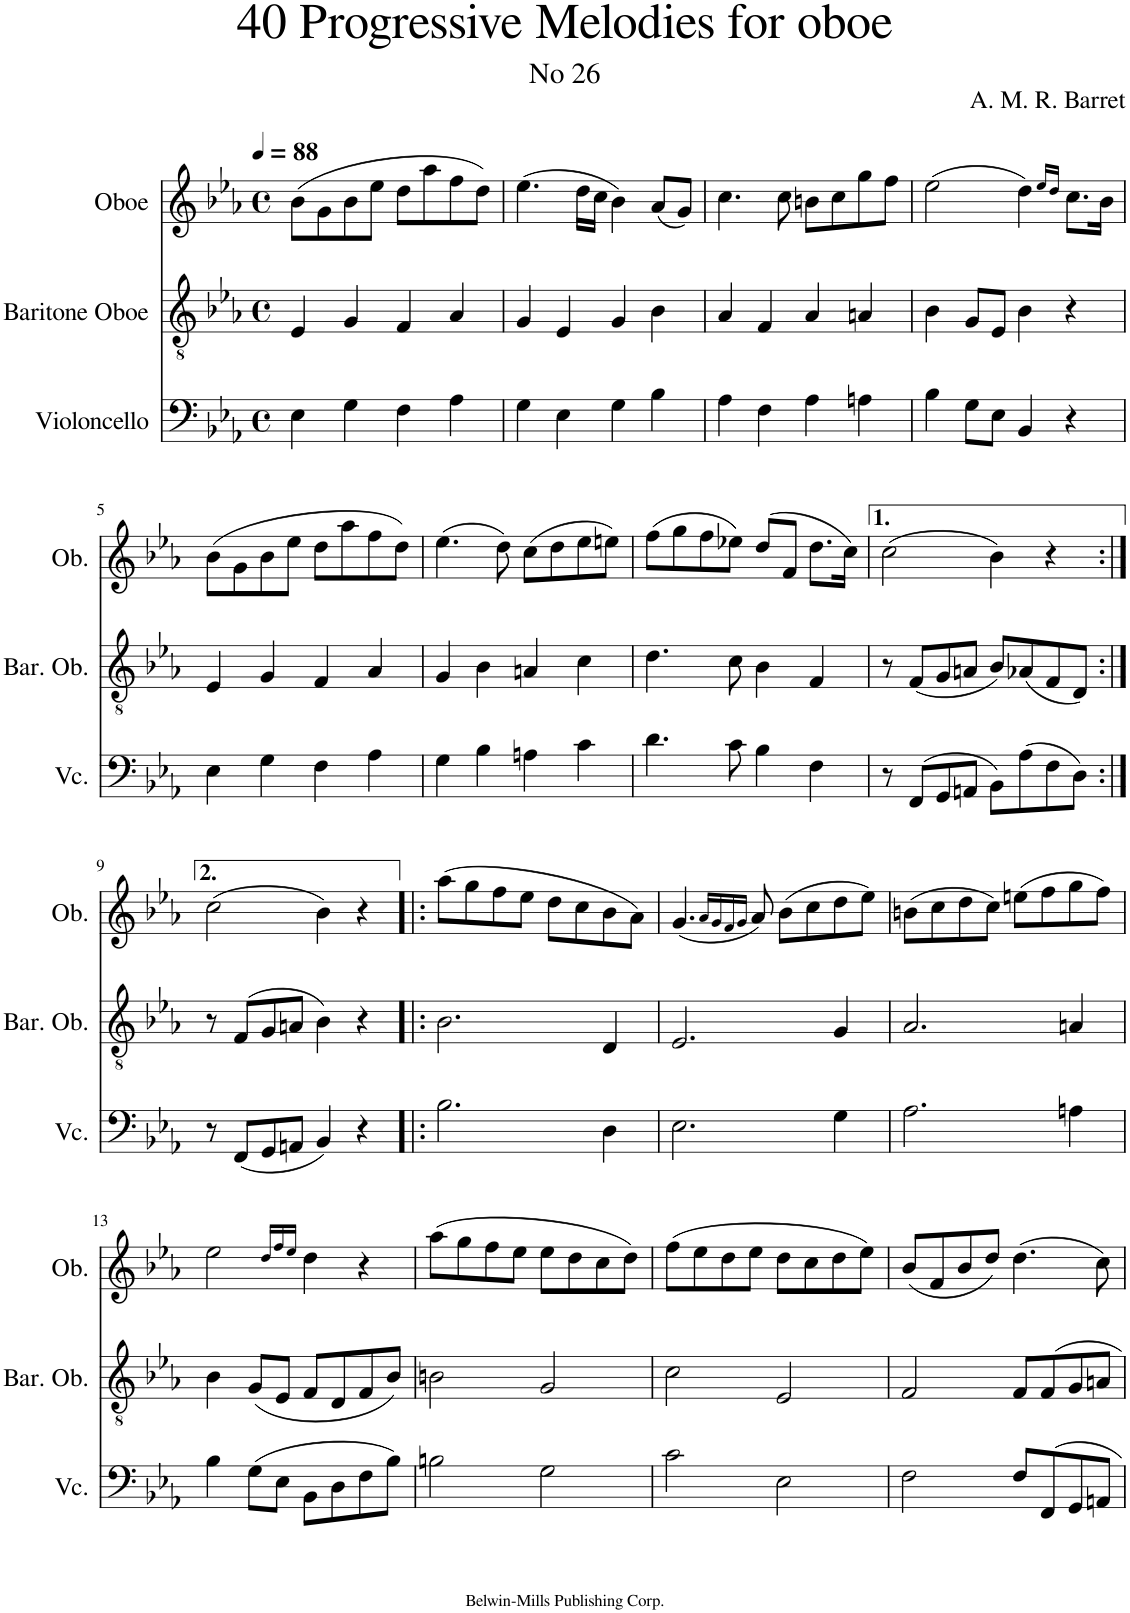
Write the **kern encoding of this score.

**kern	**kern	**kern
*part3	*part2	*part1
*staff3	*staff2	*staff1
*I"Violoncello	*I"Baritone Oboe	*I"Oboe
*I'Vc.	*I'Bar. Ob.	*I'Ob.
*clefF4	*clefGv2	*clefG2
*k[b-e-a-]	*k[b-e-a-]	*k[b-e-a-]
*M4/4	*M4/4	*M4/4
*met(c)	*met(c)	*met(c)
*MM88	*MM88	*MM88
=1	=1	=1
4E-\	4E-/	(8b-\L
.	.	8g\
4G\	4G/	8b-\
.	.	8ee-\J
4F\	4F/	8dd\L
.	.	8aa-\
4A-\	4A-/	8ff\
.	.	8dd\J)
=2	=2	=2
4G\	4G/	(4.ee-\
4E-\	4E-/	.
.	.	16dd\LL
.	.	16cc\JJ
4G\	4G/	4b-\)
4B-\	4B-\	(8a-/L
.	.	8g/J)
=3	=3	=3
4A-\	4A-/	4.cc\
4F\	4F/	.
.	.	8cc\
4A-\	4A-/	8bn\L
.	.	8cc\
4An\	4An/	8gg\
.	.	8ff\J
=4	=4	=4
4B-\	4B-\	(2ee-\
8G\L	8G/L	.
8E-\J	8E-/J	.
4BB-/	4B-\	4dd\)
.	.	16qee-/LL
.	.	16qdd/JJ
4r	4r	8.cc\L
.	.	16b-\Jk
!!LO:LB:g=z
=5	=5	=5
4E-\	4E-/	(8b-\L
.	.	8g\
4G\	4G/	8b-\
.	.	8ee-\J
4F\	4F/	8dd\L
.	.	8aa-\
4A-\	4A-/	8ff\
.	.	8dd\J)
=6	=6	=6
4G\	4G/	(4.ee-\
4B-\	4B-\	.
.	.	8dd\)
4An\	4An/	(8cc\L
.	.	8dd\
4c\	4c\	8ee-\
.	.	8een\J)
=7	=7	=7
4.d\	4.d\	(8ff\L
.	.	8gg\
.	.	8ff\
8c\	8c\	8ee-X\J)
4B-\	4B-\	(8dd/L
.	.	8f/J
4F\	4F/	8.dd\L
.	.	16cc\Jk)
=8	=8	=8
8r	8r	(2cc\
(8FF/L	(8F/L	.
8GG/	8G/	.
8AAn/J	8An/J	.
8BB-\L)	8B-/L)	4b-\)
(8A-\	(8A-X/	.
8F\	8F/	4r
8D\J)	8D/J)	.
!!LO:LB:g=z
=9:|!	=9:|!	=9:|!
8r	8r	(2cc\
(8FF/L	(8F/L	.
8GG/	8G/	.
8AAn/J	8An/J	.
4BB-/)	4B-\)	4b-\)
4r	4r	4r
=10!|:	=10!|:	=10!|:
2.B-\	2.B-\	(8aa-\L
.	.	8gg\
.	.	8ff\
.	.	8ee-\J
.	.	8dd\L
.	.	8cc\
4D\	4D/	8b-\
.	.	8a-\J)
=11	=11	=11
2.E-\	2.E-/	(4.g/
.	.	16qa-/LL
.	.	16qg/
.	.	16qf/
.	.	16qg/JJ
.	.	8a-/)
.	.	(8b-\L
.	.	8cc\
4G\	4G/	8dd\
.	.	8ee-\J)
=12	=12	=12
2.A-\	2.A-/	(8bn\L
.	.	8cc\
.	.	8dd\
.	.	8cc\J)
.	.	(8een\L
.	.	8ff\
4An\	4An/	8gg\
.	.	8ff\J)
!!LO:LB:g=z
=13	=13	=13
4B-\	4B-\	2ee-\
(8G\L	(8G/L	.
8E-\J	8E-/J	.
.	.	16qdd/LL
.	.	16qff/
.	.	16qee-/JJ
8BB-\L	8F/L	4dd\
8D\	8D/	.
8F\	8F/	4r
8B-\J)	8B-/J)	.
=14	=14	=14
2Bn\	2Bn\	(8aa-\L
.	.	8gg\
.	.	8ff\
.	.	8ee-\J
2G\	2G/	8ee-\L
.	.	8dd\
.	.	8cc\
.	.	8dd\J)
=15	=15	=15
2c\	2c\	(8ff\L
.	.	8ee-\
.	.	8dd\
.	.	8ee-\J
2E-\	2E-/	8dd\L
.	.	8cc\
.	.	8dd\
.	.	8ee-\J)
=16	=16	=16
2F\	2F/	(8b-/L
.	.	8f/
.	.	8b-/
.	.	8dd/J)
8F/L	8F/L	(4.dd\
8FF/	8F/	.
8GG/	8G/	.
8AAn/J	8An/J	8cc\)
=	=	=
*-	*-	*-
